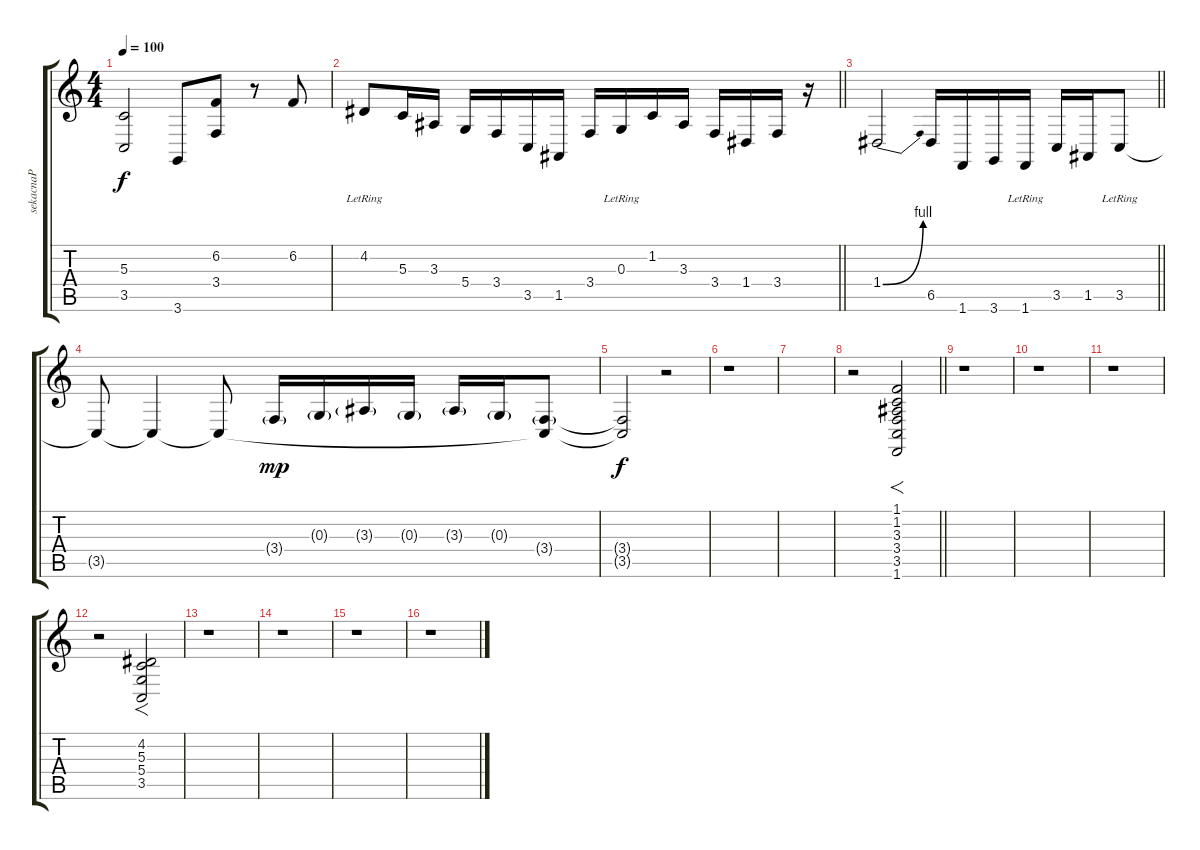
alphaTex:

\track ("sekacnaP" "sekacnaP") {instrument lead8bassandlead}
\staff {score tabs}
\tuning (E4 B3 G3 D3 A2 E2) {hide}
\ts (4 4)
\tempo 100
\clef g2
\ks c
(5.3 3.5).2{dy f} 3.6.8 (6.2 3.4).8 r.8 6.2.8 |
\barLineRight lightlight
4.2{lr}.8 5.3.16 3.3.16 5.4.16 3.4.16 3.5.16 1.5.16 3.4.16 0.3{lr}.16 1.2.16 3.3.16 3.4.16 1.4.16 3.4.16 r.16 |
\barLineRight lightlight
1.4{be (bend 0 0 60 4)}.2 6.5.16 1.6.16 3.6.16 1.6{lr}.16 3.5.16 1.5.16 3.5{lr}.8 |
3.5{t}.8 3.5{t}.4 3.5{t}.8 3.4{g}.16{dy mp} 0.3{g}.16 3.3{g}.16 0.3{g}.16 3.3{g}.16 0.3{g}.16 (3.4{g} 3.5{t}).8 |
(3.4{t} 3.5{t}).2{dy f} r.2 |
r.1 |
|
\barLineRight lightlight
r.2 (1.1 1.2 3.3 3.4 3.5 1.6).2{f} |
\section ("" "")
r.1 |
r.1 |
r.1 |
r.2 (4.2 5.3 5.4 3.5).2{f} |
r.1 |
r.1 |
r.1 |
r.1
